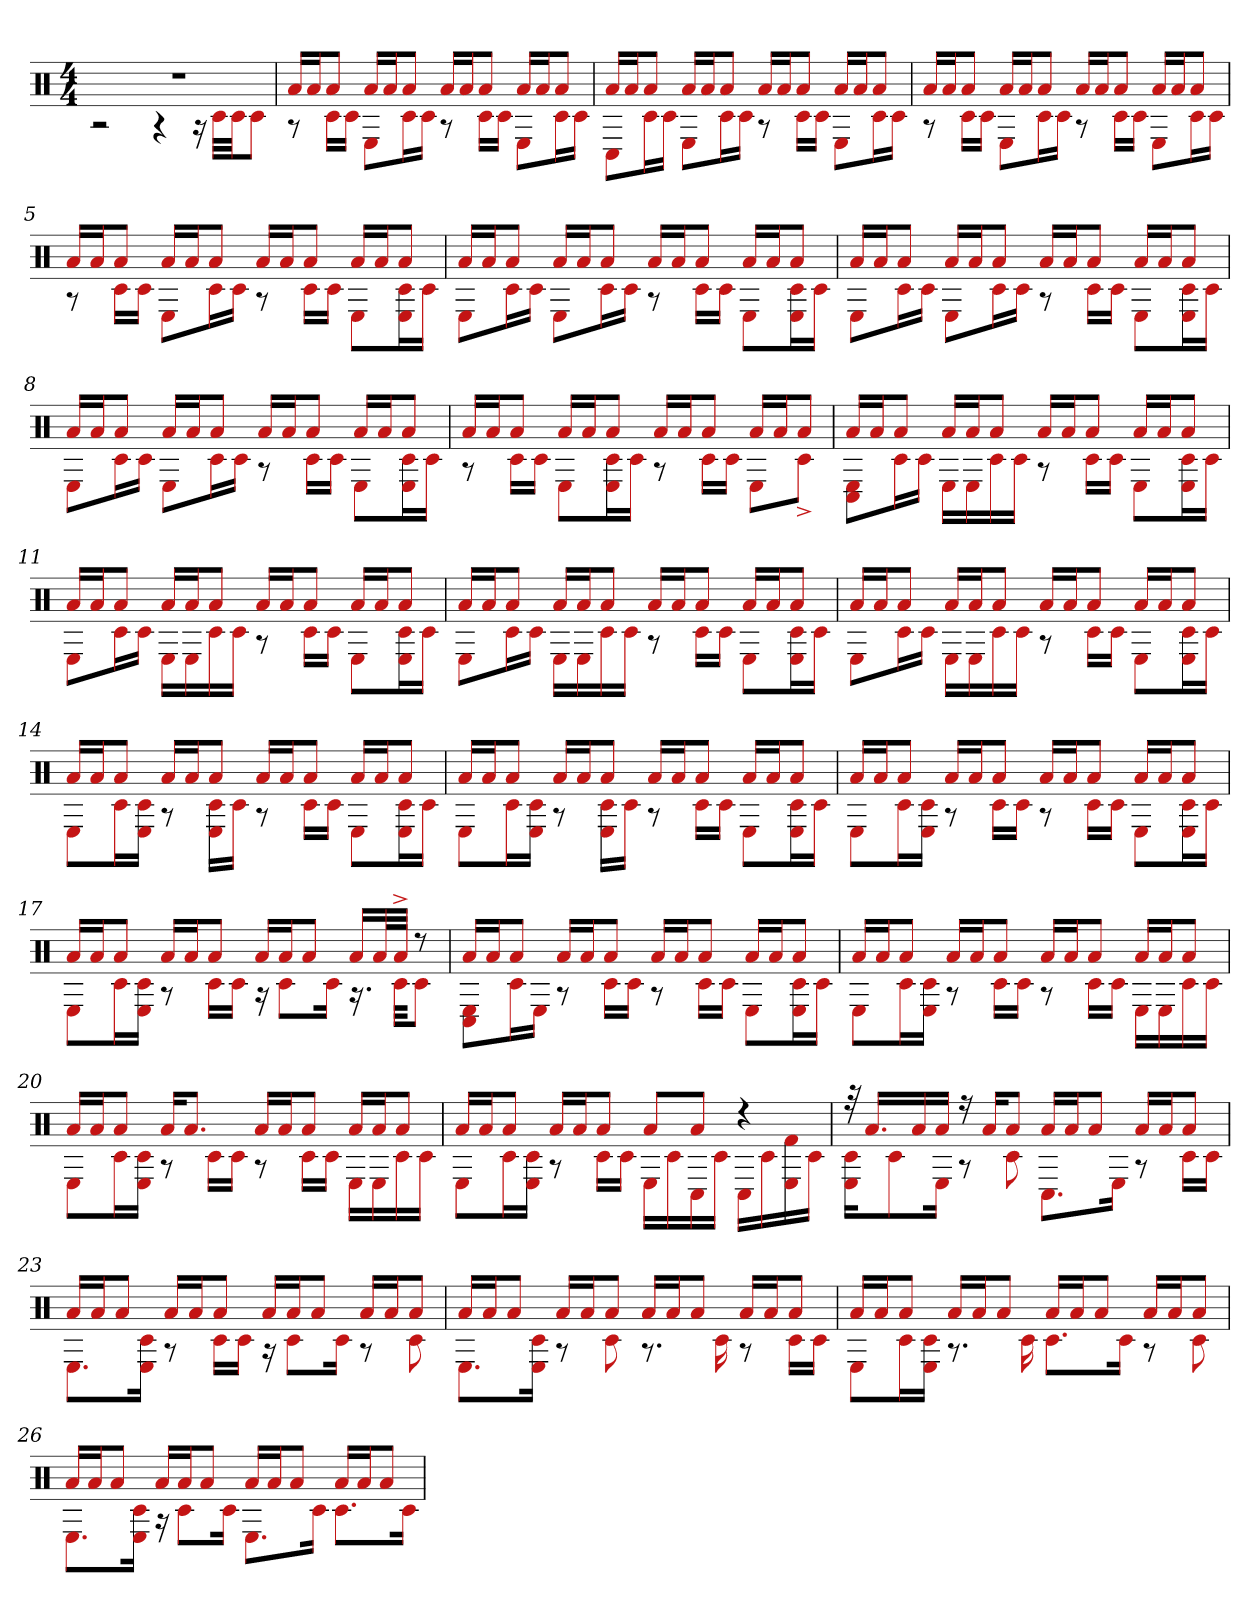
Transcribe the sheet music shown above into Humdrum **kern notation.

**kern
*part1
*staff1
*clefX
*k[]
*M4/4
=1
*^
1r	2r
.	4r
.	16r
.	32c#LLL
.	32c#JJ
.	8c#J
=2	=2
16aLL	8r
16aJ	.
8aJ	16c#LL
.	16c#JJ
16aLL	8EL
16aJ	.
8aJ	16c#L
.	16c#JJ
16aLL	8r
16aJ	.
8aJ	16c#LL
.	16c#JJ
16aLL	8EL
16aJ	.
8aJ	16c#L
.	16c#JJ
=3	=3
16aLL	8C#L
16aJ	.
8aJ	16c#L
.	16c#JJ
16aLL	8EL
16aJ	.
8aJ	16c#L
.	16c#JJ
16aLL	8r
16aJ	.
8aJ	16c#LL
.	16c#JJ
16aLL	8EL
16aJ	.
8aJ	16c#L
.	16c#JJ
=4	=4
16aLL	8r
16aJ	.
8aJ	16c#LL
.	16c#JJ
16aLL	8EL
16aJ	.
8aJ	16c#L
.	16c#JJ
16aLL	8r
16aJ	.
8aJ	16c#LL
.	16c#JJ
16aLL	8EL
16aJ	.
8aJ	16c#L
.	16c#JJ
=5	=5
16aLL	8r
16aJ	.
8aJ	16c#LL
.	16c#JJ
16aLL	8EL
16aJ	.
8aJ	16c#L
.	16c#JJ
16aLL	8r
16aJ	.
8aJ	16c#LL
.	16c#JJ
16aLL	8EL
16aJ	.
8aJ	16c# 16EL
.	16c#JJ
=6	=6
16aLL	8EL
16aJ	.
8aJ	16c#L
.	16c#JJ
16aLL	8EL
16aJ	.
8aJ	16c#L
.	16c#JJ
16aLL	8r
16aJ	.
8aJ	16c#LL
.	16c#JJ
16aLL	8EL
16aJ	.
8aJ	16c# 16EL
.	16c#JJ
=7	=7
16aLL	8EL
16aJ	.
8aJ	16c#L
.	16c#JJ
16aLL	8EL
16aJ	.
8aJ	16c#L
.	16c#JJ
16aLL	8r
16aJ	.
8aJ	16c#LL
.	16c#JJ
16aLL	8EL
16aJ	.
8aJ	16E 16c#L
.	16c#JJ
=8	=8
16aLL	8EL
16aJ	.
8aJ	16c#L
.	16c#JJ
16aLL	8EL
16aJ	.
8aJ	16c#L
.	16c#JJ
16aLL	8r
16aJ	.
8aJ	16c#LL
.	16c#JJ
16aLL	8EL
16aJ	.
8aJ	16E 16c#L
.	16c#JJ
=9	=9
16aLL	8r
16aJ	.
8aJ	16c#LL
.	16c#JJ
16aLL	8EL
16aJ	.
8aJ	16c# 16EL
.	16c#JJ
16aLL	8r
16aJ	.
8aJ	16c#LL
.	16c#JJ
16aLL	8EL
16aJ	.
8aJ	8c#^J
=10	=10
16aLL	8C# 8EL
16aJ	.
8aJ	16c#L
.	16c#JJ
16aLL	16ELL
16aJ	16E
8aJ	16c#
.	16c#JJ
16aLL	8r
16aJ	.
8aJ	16c#LL
.	16c#JJ
16aLL	8EL
16aJ	.
8aJ	16E 16c#L
.	16c#JJ
=11	=11
16aLL	8EL
16aJ	.
8aJ	16c#L
.	16c#JJ
16aLL	16ELL
16aJ	16E
8aJ	16c#
.	16c#JJ
16aLL	8r
16aJ	.
8aJ	16c#LL
.	16c#JJ
16aLL	8EL
16aJ	.
8aJ	16E 16c#L
.	16c#JJ
=12	=12
16aLL	8EL
16aJ	.
8aJ	16c#L
.	16c#JJ
16aLL	16ELL
16aJ	16E
8aJ	16c#
.	16c#JJ
16aLL	8r
16aJ	.
8aJ	16c#LL
.	16c#JJ
16aLL	8EL
16aJ	.
8aJ	16E 16c#L
.	16c#JJ
=13	=13
16aLL	8EL
16aJ	.
8aJ	16c#L
.	16c#JJ
16aLL	16ELL
16aJ	16E
8aJ	16c#
.	16c#JJ
16aLL	8r
16aJ	.
8aJ	16c#LL
.	16c#JJ
16aLL	8EL
16aJ	.
8aJ	16E 16c#L
.	16c#JJ
=14	=14
16aLL	8EL
16aJ	.
8aJ	16c#L
.	16E 16c#JJ
16aLL	8r
16aJ	.
8aJ	16E 16c#LL
.	16c#JJ
16aLL	8r
16aJ	.
8aJ	16c#LL
.	16c#JJ
16aLL	8EL
16aJ	.
8aJ	16E 16c#L
.	16c#JJ
=15	=15
16aLL	8EL
16aJ	.
8aJ	16c#L
.	16E 16c#JJ
16aLL	8r
16aJ	.
8aJ	16E 16c#LL
.	16c#JJ
16aLL	8r
16aJ	.
8aJ	16c#LL
.	16c#JJ
16aLL	8EL
16aJ	.
8aJ	16E 16c#L
.	16c#JJ
=16	=16
16aLL	8EL
16aJ	.
8aJ	16c#L
.	16E 16c#JJ
16aLL	8r
16aJ	.
8aJ	16c#LL
.	16c#JJ
16aLL	8r
16aJ	.
8aJ	16c#LL
.	16c#JJ
16aLL	8EL
16aJ	.
8aJ	16c# 16EL
.	16c#JJ
=17	=17
16aLL	8EL
16aJ	.
8aJ	16c#L
.	16c# 16EJJ
16aLL	8r
16aJ	.
8aJ	16c#LL
.	16c#JJ
16aLL	16r
16aJ	8c#L
8aJ	.
.	16c#Jk
16aLL	16.r
32aL	.
32a^JJJ	32c#KKL
8r	8c#J
=18	=18
16aLL	8C# 8EL
16aJ	.
8aJ	16c#L
.	16EJJ
16aLL	8r
16aJ	.
8aJ	16c#LL
.	16c#JJ
16aLL	8r
16aJ	.
8aJ	16c#LL
.	16c#JJ
16aLL	8EL
16aJ	.
8aJ	16E 16c#L
.	16c#JJ
=19	=19
16aLL	8EL
16aJ	.
8aJ	16c#L
.	16E 16c#JJ
16aLL	8r
16aJ	.
8aJ	16c#LL
.	16c#JJ
16aLL	8r
16aJ	.
8aJ	16c#LL
.	16c#JJ
16aLL	16ELL
16aJ	16E
8aJ	16c#
.	16c#JJ
=20	=20
16aLL	8EL
16aJ	.
8aJ	16c#L
.	16c# 16EJJ
16aKL	8r
8.aJ	.
.	16c#LL
.	16c#JJ
16aLL	8r
16aJ	.
8aJ	16c#LL
.	16c#JJ
16aLL	16ELL
16aJ	16E
8aJ	16c#
.	16c#JJ
=21	=21
16aLL	8EL
16aJ	.
8aJ	16c#L
.	16E 16c#JJ
16aLL	8r
16aJ	.
8aJ	16c#LL
.	16c#JJ
8aL	16ELL
.	16c#
8aJ	16C#
.	16c#JJ
4r	16C#LL
.	16c#
.	16E 16f#
.	16c#JJ
=22	=22
32r	16c# 16EKL
16.aLL	.
.	8c#
16a	.
16aJJ	16EJk
16r	8r
16aKL	.
8aJ	8c#
16aLL	8.C#L
16aJ	.
8aJ	.
.	16EJk
16aLL	8r
16aJ	.
8aJ	16c#LL
.	16c#JJ
=23	=23
16aLL	8.EL
16aJ	.
8aJ	.
.	16c# 16EJk
16aLL	8r
16aJ	.
8aJ	16c#LL
.	16c#JJ
16aLL	16r
16aJ	8c#L
8aJ	.
.	16c#Jk
16aLL	8r
16aJ	.
8aJ	8c#
=24	=24
16aLL	8.EL
16aJ	.
8aJ	.
.	16E 16c#Jk
16aLL	8r
16aJ	.
8aJ	8c#
16aLL	8.r
16aJ	.
8aJ	.
.	16c#
16aLL	8r
16aJ	.
8aJ	16c#LL
.	16c#JJ
=25	=25
16aLL	8EL
16aJ	.
8aJ	16c#L
.	16E 16c#JJ
16aLL	8.r
16aJ	.
8aJ	.
.	16c#
16aLL	8.c#L
16aJ	.
8aJ	.
.	16c#Jk
16aLL	8r
16aJ	.
8aJ	8c#
=26	=26
16aLL	8.EL
16aJ	.
8aJ	.
.	16E 16c#Jk
16aLL	16r
16aJ	8c#L
8aJ	.
.	16c#Jk
16aLL	8.EL
16aJ	.
8aJ	.
.	16c#Jk
16aLL	8.c#L
16aJ	.
8aJ	.
.	16c#Jk
*v	*v
=
*-
